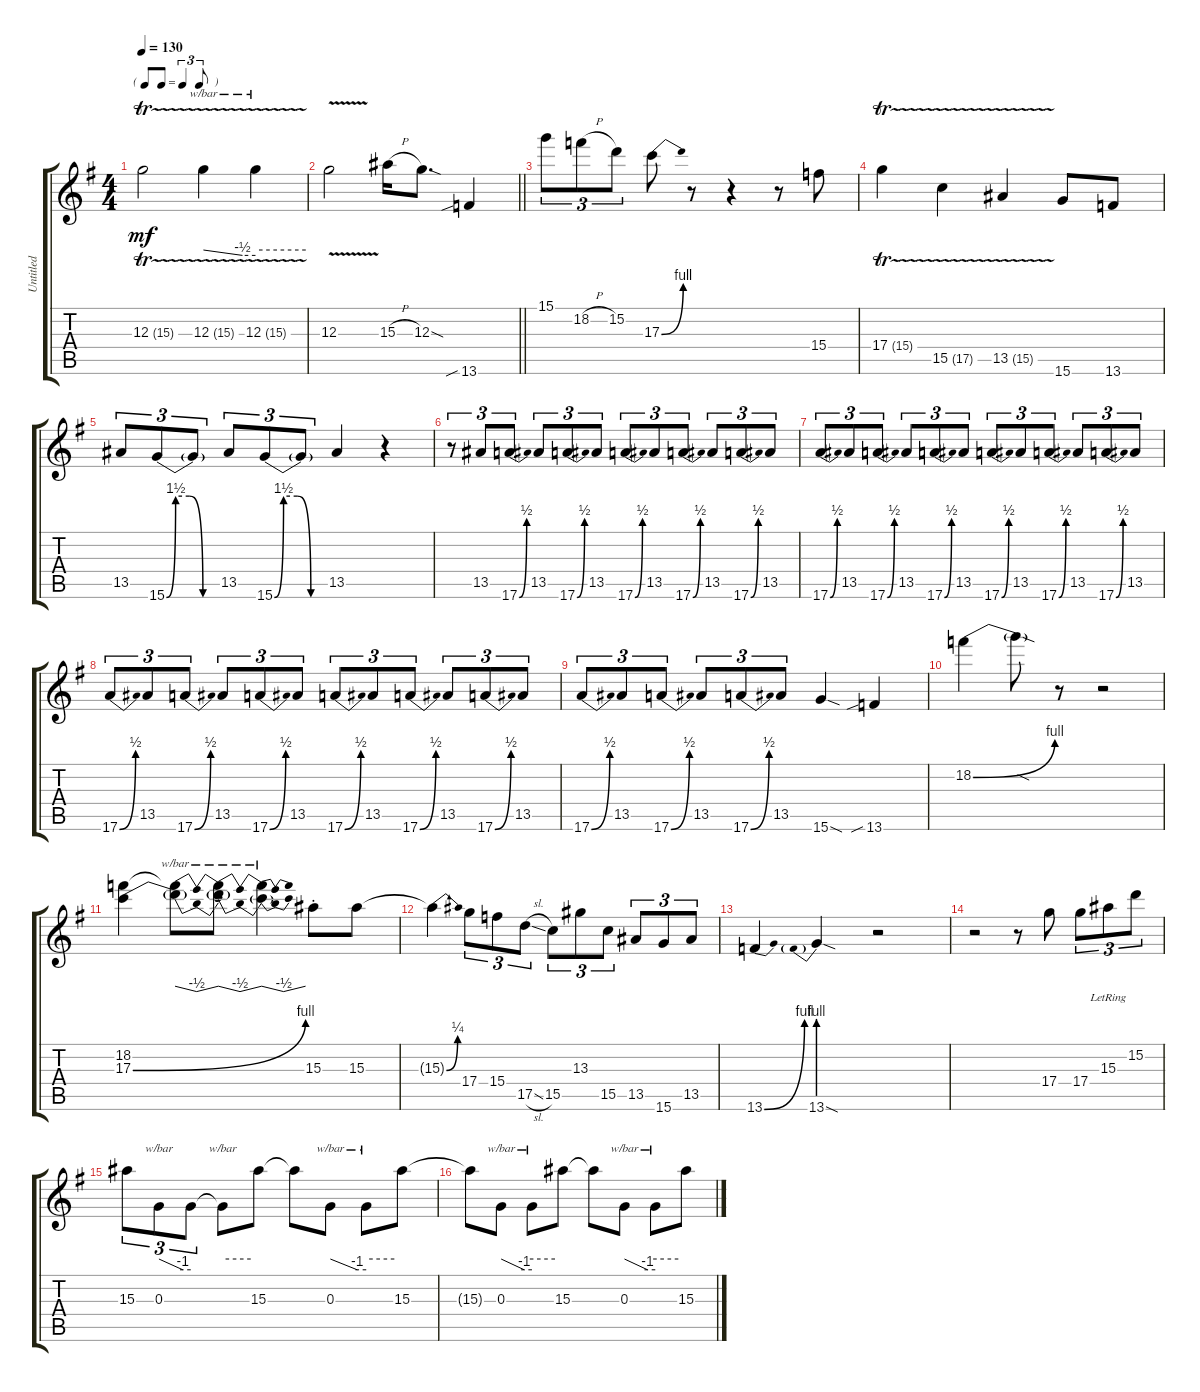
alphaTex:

\track ("Untitled" "Untitled") {instrument distortionguitar}
\staff {score tabs}
\tuning (E4 B3 G3 D3 A2 E2) {hide}
\ts (4 4)
\tf triplet8th
\tempo 130
\clef g2
\ks g
12.3{tr (15 32)}.2{dy mf} 12.3{tr (15 32)}.4{tbe (custom default 0 0 45 -2 60 -2)} 12.3{tr (15 32)}.4{tbe (hold default 0 0 60 0)} |
\barLineRight lightlight
12.3{v}.2 15.3{h}.16 12.3{sod}.8{d} 13.6{sib}.4 |
15.1.8{tu (3 2)} 18.2{h}.8{tu (3 2)} 15.2.8{tu (3 2)} 17.3{be (bend 0 0 60 4)}.8 r.8 r.4 r.8 15.4.8 |
17.4{tr (15 32)}.4 15.5{tr (17 32)}.4 13.5{tr (15 32)}.4 15.6.8 13.6.8 |
13.5.8{tu (3 2)} 15.6{be (custom 0 0 10 6 25 6 40 0 60 0)}.8{tu (3 2)} 15.6{t}.8{tu (3 2)} 13.5.8{tu (3 2)} 15.6{be (custom 0 0 10 6 25 6 40 0 60 0)}.8{tu (3 2)} 15.6{t}.8{tu (3 2)} 13.5.4 r.4 |
r.8{tu (3 2)} 13.5.8{tu (3 2)} 17.6{be (bend 0 0 60 2)}.8{tu (3 2)} 13.5.8{tu (3 2)} 17.6{be (bend 0 0 60 2)}.8{tu (3 2)} 13.5.8{tu (3 2)} 17.6{be (bend 0 0 60 2)}.8{tu (3 2)} 13.5.8{tu (3 2)} 17.6{be (bend 0 0 60 2)}.8{tu (3 2)} 13.5.8{tu (3 2)} 17.6{be (bend 0 0 60 2)}.8{tu (3 2)} 13.5.8{tu (3 2)} |
17.6{be (bend 0 0 60 2)}.8{tu (3 2)} 13.5.8{tu (3 2)} 17.6{be (bend 0 0 60 2)}.8{tu (3 2)} 13.5.8{tu (3 2)} 17.6{be (bend 0 0 60 2)}.8{tu (3 2)} 13.5.8{tu (3 2)} 17.6{be (bend 0 0 60 2)}.8{tu (3 2)} 13.5.8{tu (3 2)} 17.6{be (bend 0 0 60 2)}.8{tu (3 2)} 13.5.8{tu (3 2)} 17.6{be (bend 0 0 60 2)}.8{tu (3 2)} 13.5.8{tu (3 2)} |
17.6{be (bend 0 0 60 2)}.8{tu (3 2)} 13.5.8{tu (3 2)} 17.6{be (bend 0 0 60 2)}.8{tu (3 2)} 13.5.8{tu (3 2)} 17.6{be (bend 0 0 60 2)}.8{tu (3 2)} 13.5.8{tu (3 2)} 17.6{be (bend 0 0 60 2)}.8{tu (3 2)} 13.5.8{tu (3 2)} 17.6{be (bend 0 0 60 2)}.8{tu (3 2)} 13.5.8{tu (3 2)} 17.6{be (bend 0 0 60 2)}.8{tu (3 2)} 13.5.8{tu (3 2)} |
17.6{be (bend 0 0 60 2)}.8{tu (3 2)} 13.5.8{tu (3 2)} 17.6{be (bend 0 0 60 2)}.8{tu (3 2)} 13.5.8{tu (3 2)} 17.6{be (bend 0 0 60 2)}.8{tu (3 2)} 13.5.8{tu (3 2)} 15.6{sod}.4 13.6{sib}.4 |
18.2{be (bend 0 0 60 4)}.4 18.2{sod t}.8 r.8 r.2 |
(18.2 17.3{be (bend 0 0 60 4)}).4 (18.2{t} 17.3{t}).8{tbe (dip default 0 0 30 -2 60 0)} (18.2{t} 17.3{t}).8{tbe (dip default 0 0 30 -2 60 0)} (18.2{t} 17.3{t}).4{tbe (dip default 0 0 30 -2 60 0)} 15.3{st}.8 15.3.8 |
15.3{be (bend 0 0 60 1) t}.4 17.4.8{tu (3 2)} 15.4.8{tu (3 2)} 17.5{sl}.8{tu (3 2)} 15.5.8{tu (3 2)} 13.3.8{tu (3 2)} 15.5.8{tu (3 2)} 13.5.8{tu (3 2)} 15.6.8{tu (3 2)} 13.5.8{tu (3 2)} |
13.6{be (bend 0 0 60 4)}.4 13.6{be (prebend 0 4 60 4) sod}.4 r.2 |
r.2 r.8 17.4.8 17.4.8{tu (3 2)} 15.3{lr}.8{tu (3 2)} 15.2{lr}.8{tu (3 2)} |
15.3.8{tu (3 2)} 0.3.8{tu (3 2) tbe (custom default 0 0 45 -4 60 -4)} 0.3{t}.8{tu (3 2)} 0.3{t}.8{tbe (hold default 0 0 60 0)} 15.3.8 15.3{t}.8 0.3.8{tbe (custom default 0 0 45 -4 60 -4)} 0.3{t}.8{tbe (hold default 0 0 60 0)} 15.3.8 |
15.3{t}.8 0.3.8{tbe (custom default 0 0 45 -4 60 -4)} 0.3{t}.8{tbe (hold default 0 0 60 0)} 15.3.8 15.3{t}.8 0.3.8{tbe (custom default 0 0 45 -4 60 -4)} 0.3{t}.8{tbe (hold default 0 0 60 0)} 15.3.8
